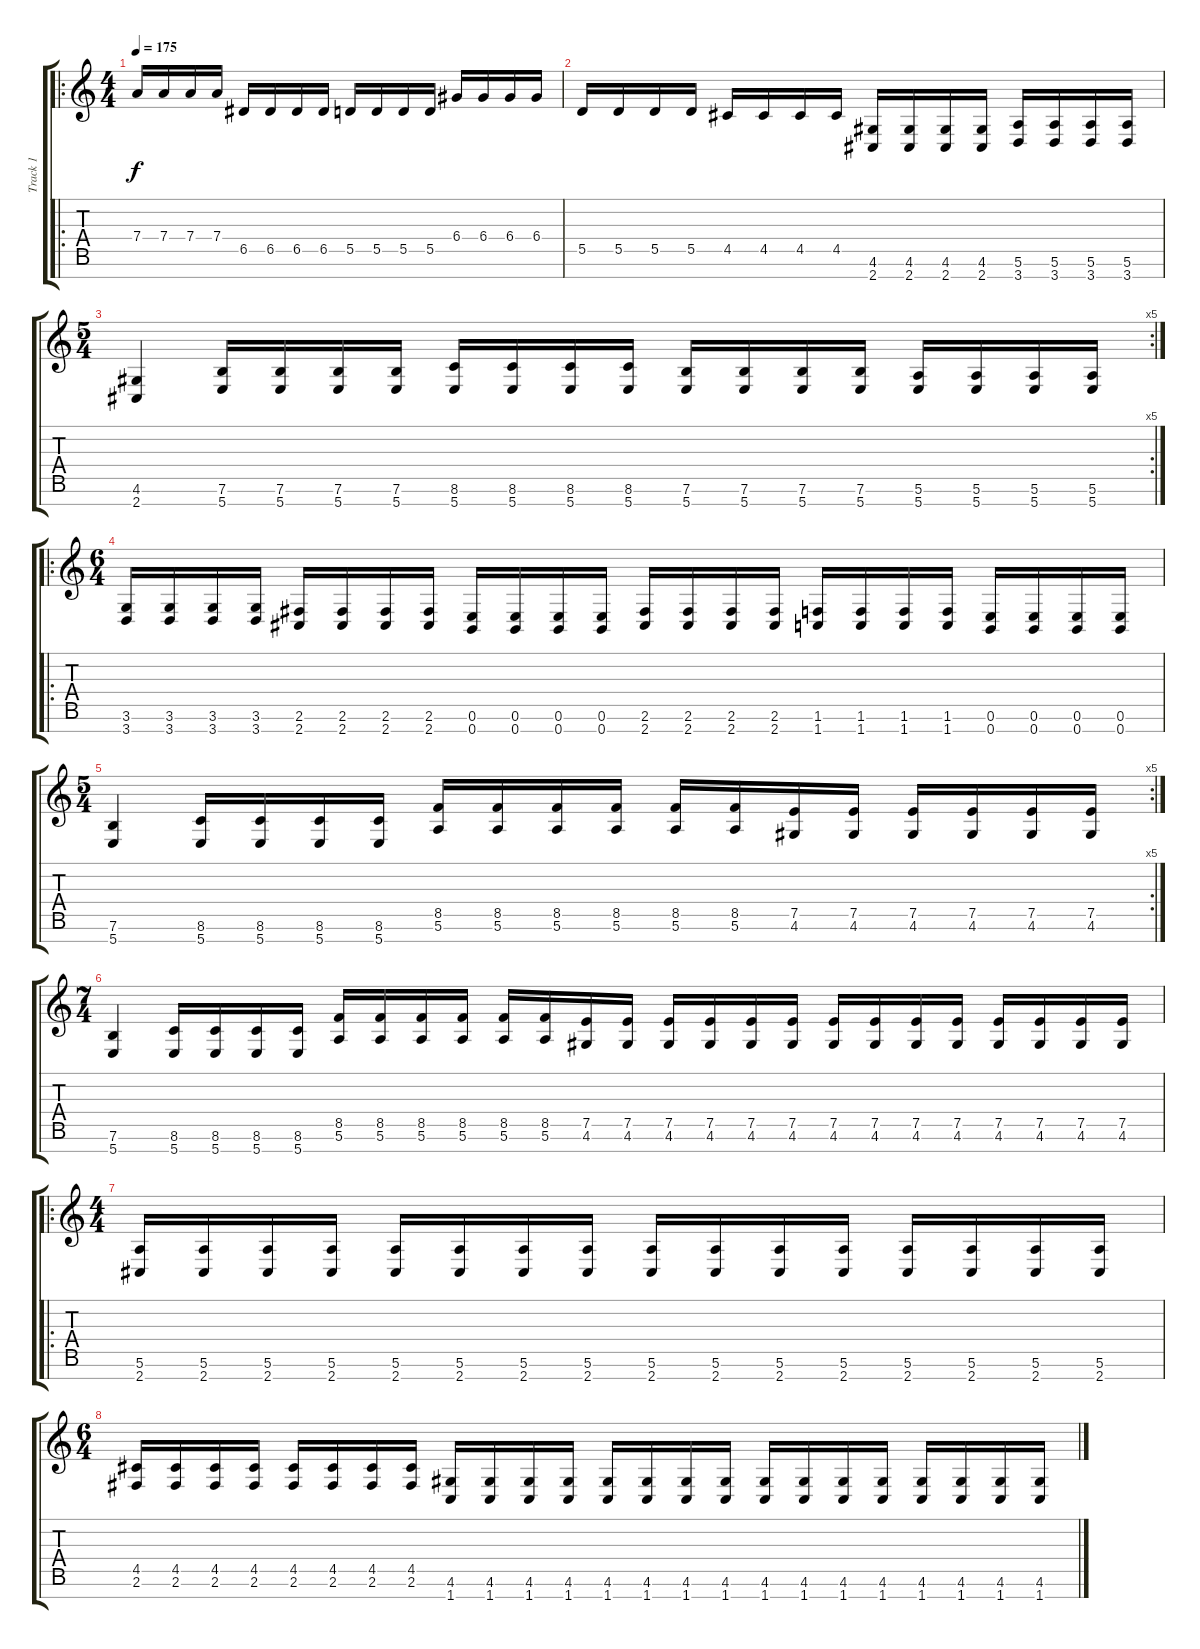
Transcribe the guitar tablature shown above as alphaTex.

\track ("Track 1" "Track 1") {instrument distortionguitar}
\staff {score tabs}
\tuning (E4 B3 Gb3 D3 A2 E2 B1) {hide}
\ro
\ts (4 4)
\tempo 175
\clef g2
\ks c
7.4.16{dy f} 7.4.16 7.4.16 7.4.16 6.5.16 6.5.16 6.5.16 6.5.16 5.5.16 5.5.16 5.5.16 5.5.16 6.4.16 6.4.16 6.4.16 6.4.16 |
5.5.16 5.5.16 5.5.16 5.5.16 4.5.16 4.5.16 4.5.16 4.5.16 (4.6 2.7).16 (4.6 2.7).16 (4.6 2.7).16 (4.6 2.7).16 (5.6 3.7).16 (5.6 3.7).16 (5.6 3.7).16 (5.6 3.7).16 |
\rc 5
\ts (5 4)
(4.6 2.7).4 (7.6 5.7).16 (7.6 5.7).16 (7.6 5.7).16 (7.6 5.7).16 (8.6 5.7).16 (8.6 5.7).16 (8.6 5.7).16 (8.6 5.7).16 (7.6 5.7).16 (7.6 5.7).16 (7.6 5.7).16 (7.6 5.7).16 (5.6 5.7).16 (5.6 5.7).16 (5.6 5.7).16 (5.6 5.7).16 |
\ro
\ts (6 4)
(3.6 3.7).16 (3.6 3.7).16 (3.6 3.7).16 (3.6 3.7).16 (2.6 2.7).16 (2.6 2.7).16 (2.6 2.7).16 (2.6 2.7).16 (0.6 0.7).16 (0.6 0.7).16 (0.6 0.7).16 (0.6 0.7).16 (2.6 2.7).16 (2.6 2.7).16 (2.6 2.7).16 (2.6 2.7).16 (1.6 1.7).16 (1.6 1.7).16 (1.6 1.7).16 (1.6 1.7).16 (0.6 0.7).16 (0.6 0.7).16 (0.6 0.7).16 (0.6 0.7).16 |
\rc 5
\ts (5 4)
(7.6 5.7).4 (8.6 5.7).16 (8.6 5.7).16 (8.6 5.7).16 (8.6 5.7).16 (8.5 5.6).16 (8.5 5.6).16 (8.5 5.6).16 (8.5 5.6).16 (8.5 5.6).16 (8.5 5.6).16 (7.5 4.6).16 (7.5 4.6).16 (7.5 4.6).16 (7.5 4.6).16 (7.5 4.6).16 (7.5 4.6).16 |
\ts (7 4)
(7.6 5.7).4 (8.6 5.7).16 (8.6 5.7).16 (8.6 5.7).16 (8.6 5.7).16 (8.5 5.6).16 (8.5 5.6).16 (8.5 5.6).16 (8.5 5.6).16 (8.5 5.6).16 (8.5 5.6).16 (7.5 4.6).16 (7.5 4.6).16 (7.5 4.6).16 (7.5 4.6).16 (7.5 4.6).16 (7.5 4.6).16 (7.5 4.6).16 (7.5 4.6).16 (7.5 4.6).16 (7.5 4.6).16 (7.5 4.6).16 (7.5 4.6).16 (7.5 4.6).16 (7.5 4.6).16 |
\ro
\ts (4 4)
(5.6 2.7).16 (5.6 2.7).16 (5.6 2.7).16 (5.6 2.7).16 (5.6 2.7).16 (5.6 2.7).16 (5.6 2.7).16 (5.6 2.7).16 (5.6 2.7).16 (5.6 2.7).16 (5.6 2.7).16 (5.6 2.7).16 (5.6 2.7).16 (5.6 2.7).16 (5.6 2.7).16 (5.6 2.7).16 |
\ts (6 4)
(4.5 2.6).16 (4.5 2.6).16 (4.5 2.6).16 (4.5 2.6).16 (4.5 2.6).16 (4.5 2.6).16 (4.5 2.6).16 (4.5 2.6).16 (4.6 1.7).16 (4.6 1.7).16 (4.6 1.7).16 (4.6 1.7).16 (4.6 1.7).16 (4.6 1.7).16 (4.6 1.7).16 (4.6 1.7).16 (4.6 1.7).16 (4.6 1.7).16 (4.6 1.7).16 (4.6 1.7).16 (4.6 1.7).16 (4.6 1.7).16 (4.6 1.7).16 (4.6 1.7).16
